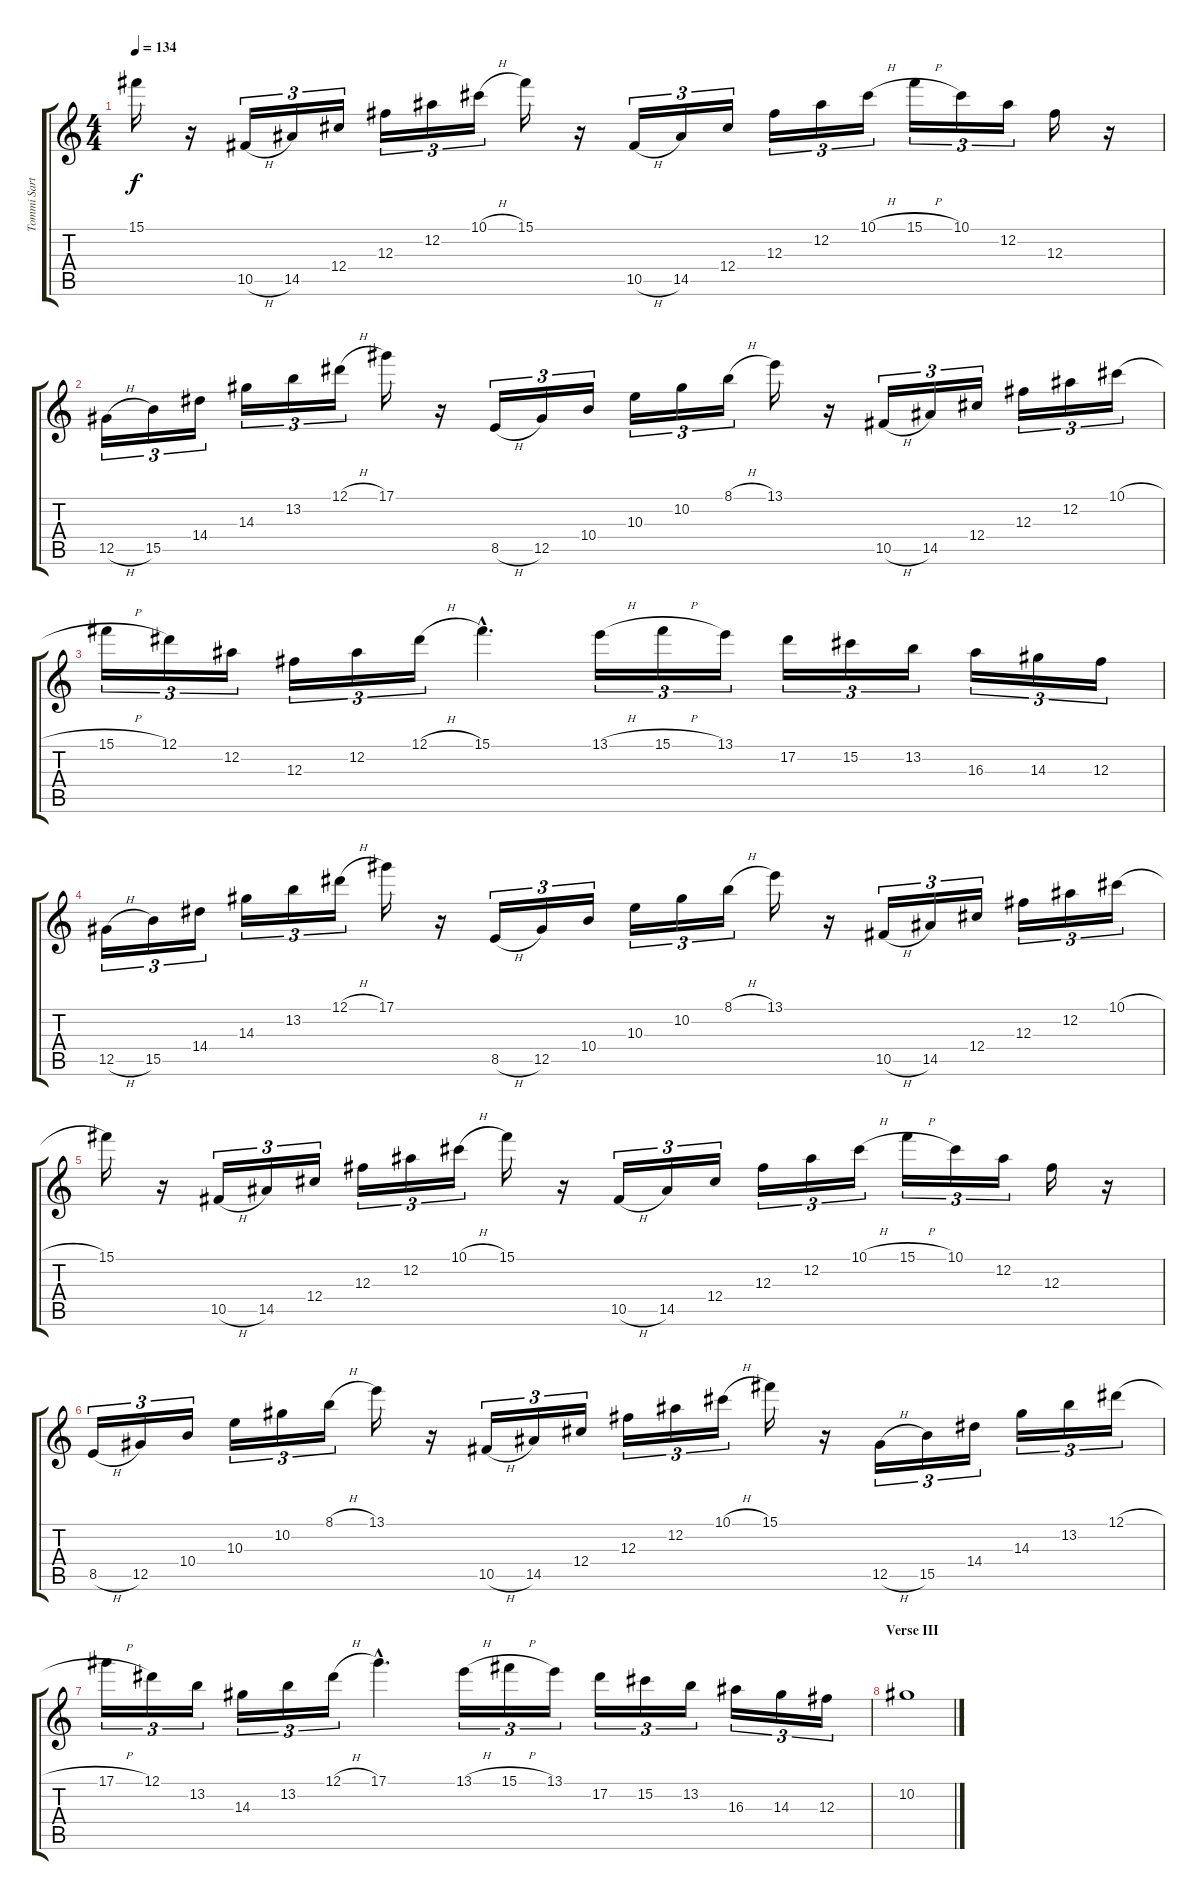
\track ("Tommi Sartanen - Guitar I" "Tommi Sart") {instrument distortionguitar}
\staff {score tabs}
\tuning (Eb4 Bb3 Gb3 Db3 Ab2 Eb2) {hide}
\ts (4 4)
\tempo 134
\clef g2
\ks c
15.1.16{dy f} r.16 10.5{h}.16{tu (3 2)} 14.5.16{tu (3 2)} 12.4.16{tu (3 2)} 12.3.16{tu (3 2)} 12.2.16{tu (3 2)} 10.1{h}.16{tu (3 2)} 15.1.16 r.16 10.5{h}.16{tu (3 2)} 14.5.16{tu (3 2)} 12.4.16{tu (3 2)} 12.3.16{tu (3 2)} 12.2.16{tu (3 2)} 10.1{h}.16{tu (3 2)} 15.1{h}.16{tu (3 2)} 10.1.16{tu (3 2)} 12.2.16{tu (3 2)} 12.3.16 r.16 |
12.5{h}.16{tu (3 2)} 15.5.16{tu (3 2)} 14.4.16{tu (3 2)} 14.3.16{tu (3 2)} 13.2.16{tu (3 2)} 12.1{h}.16{tu (3 2)} 17.1.16 r.16 8.5{h}.16{tu (3 2)} 12.5.16{tu (3 2)} 10.4.16{tu (3 2)} 10.3.16{tu (3 2)} 10.2.16{tu (3 2)} 8.1{h}.16{tu (3 2)} 13.1.16 r.16 10.5{h}.16{tu (3 2)} 14.5.16{tu (3 2)} 12.4.16{tu (3 2)} 12.3.16{tu (3 2)} 12.2.16{tu (3 2)} 10.1{h}.16{tu (3 2)} |
15.1{h}.16{tu (3 2)} 12.1.16{tu (3 2)} 12.2.16{tu (3 2)} 12.3.16{tu (3 2)} 12.2.16{tu (3 2)} 12.1{h}.16{tu (3 2)} 15.1{hac}.4{d} 13.1{h}.16{tu (3 2)} 15.1{h}.16{tu (3 2)} 13.1.16{tu (3 2)} 17.2.16{tu (3 2)} 15.2.16{tu (3 2)} 13.2.16{tu (3 2)} 16.3.16{tu (3 2)} 14.3.16{tu (3 2)} 12.3.16{tu (3 2)} |
12.5{h}.16{tu (3 2)} 15.5.16{tu (3 2)} 14.4.16{tu (3 2)} 14.3.16{tu (3 2)} 13.2.16{tu (3 2)} 12.1{h}.16{tu (3 2)} 17.1.16 r.16 8.5{h}.16{tu (3 2)} 12.5.16{tu (3 2)} 10.4.16{tu (3 2)} 10.3.16{tu (3 2)} 10.2.16{tu (3 2)} 8.1{h}.16{tu (3 2)} 13.1.16 r.16 10.5{h}.16{tu (3 2)} 14.5.16{tu (3 2)} 12.4.16{tu (3 2)} 12.3.16{tu (3 2)} 12.2.16{tu (3 2)} 10.1{h}.16{tu (3 2)} |
15.1.16 r.16 10.5{h}.16{tu (3 2)} 14.5.16{tu (3 2)} 12.4.16{tu (3 2)} 12.3.16{tu (3 2)} 12.2.16{tu (3 2)} 10.1{h}.16{tu (3 2)} 15.1.16 r.16 10.5{h}.16{tu (3 2)} 14.5.16{tu (3 2)} 12.4.16{tu (3 2)} 12.3.16{tu (3 2)} 12.2.16{tu (3 2)} 10.1{h}.16{tu (3 2)} 15.1{h}.16{tu (3 2)} 10.1.16{tu (3 2)} 12.2.16{tu (3 2)} 12.3.16 r.16 |
8.5{h}.16{tu (3 2)} 12.5.16{tu (3 2)} 10.4.16{tu (3 2)} 10.3.16{tu (3 2)} 10.2.16{tu (3 2)} 8.1{h}.16{tu (3 2)} 13.1.16 r.16 10.5{h}.16{tu (3 2)} 14.5.16{tu (3 2)} 12.4.16{tu (3 2)} 12.3.16{tu (3 2)} 12.2.16{tu (3 2)} 10.1{h}.16{tu (3 2)} 15.1.16 r.16 12.5{h}.16{tu (3 2)} 15.5.16{tu (3 2)} 14.4.16{tu (3 2)} 14.3.16{tu (3 2)} 13.2.16{tu (3 2)} 12.1{h}.16{tu (3 2)} |
17.1{h}.16{tu (3 2)} 12.1.16{tu (3 2)} 13.2.16{tu (3 2)} 14.3.16{tu (3 2)} 13.2.16{tu (3 2)} 12.1{h}.16{tu (3 2)} 17.1{hac}.4{d} 13.1{h}.16{tu (3 2)} 15.1{h}.16{tu (3 2)} 13.1.16{tu (3 2)} 17.2.16{tu (3 2)} 15.2.16{tu (3 2)} 13.2.16{tu (3 2)} 16.3.16{tu (3 2)} 14.3.16{tu (3 2)} 12.3.16{tu (3 2)} |
\section ("" "Verse III")
10.2.1{volume 11}
